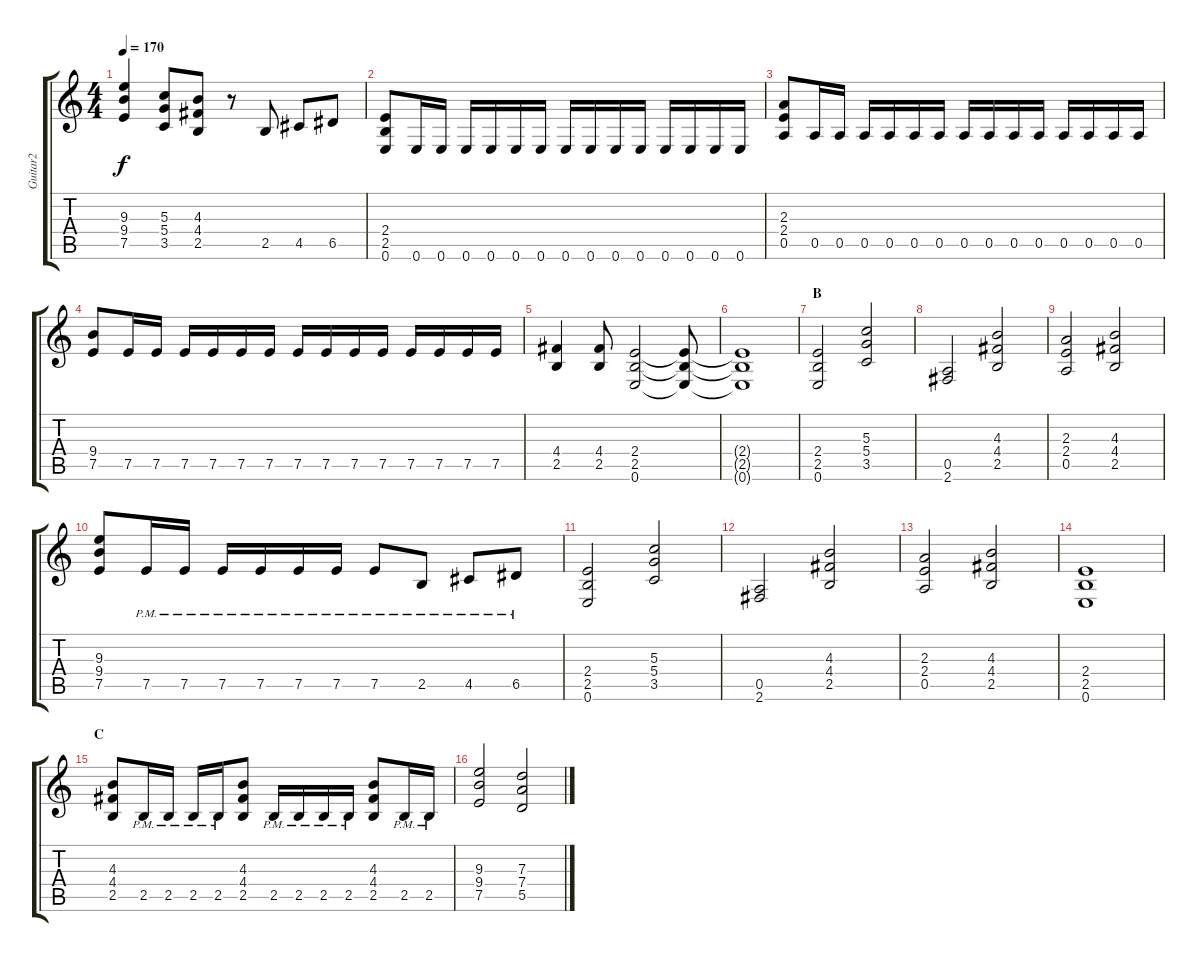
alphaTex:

\track ("Guitar2" "Guitar2") {instrument distortionguitar}
\staff {score tabs}
\tuning (E4 B3 G3 D3 A2 E2) {hide}
\ts (4 4)
\tempo 170
\clef g2
\ks c
(9.3 9.4 7.5).4{dy f} (5.3 5.4 3.5).8 (4.3 4.4 2.5).8 r.8 2.5.8 4.5.8 6.5.8 |
(2.4 2.5 0.6).8 0.6.16 0.6.16 0.6.16 0.6.16 0.6.16 0.6.16 0.6.16 0.6.16 0.6.16 0.6.16 0.6.16 0.6.16 0.6.16 0.6.16 |
(2.3 2.4 0.5).8 0.5.16 0.5.16 0.5.16 0.5.16 0.5.16 0.5.16 0.5.16 0.5.16 0.5.16 0.5.16 0.5.16 0.5.16 0.5.16 0.5.16 |
(9.4 7.5).8 7.5.16 7.5.16 7.5.16 7.5.16 7.5.16 7.5.16 7.5.16 7.5.16 7.5.16 7.5.16 7.5.16 7.5.16 7.5.16 7.5.16 |
(4.4 2.5).4 (4.4 2.5).8 (2.4 2.5 0.6).2 (2.4{t} 2.5{t} 0.6{t}).8 |
(2.4{t} 2.5{t} 0.6{t}).1 |
\section ("" "B")
(2.4 2.5 0.6).2 (5.3 5.4 3.5).2 |
(0.5 2.6).2 (4.3 4.4 2.5).2 |
(2.3 2.4 0.5).2 (4.3 4.4 2.5).2 |
(9.3 9.4 7.5).8 7.5{pm}.16 7.5{pm}.16 7.5{pm}.16 7.5{pm}.16 7.5{pm}.16 7.5{pm}.16 7.5{pm}.8 2.5{pm}.8 4.5{pm}.8 6.5{pm}.8 |
(2.4 2.5 0.6).2 (5.3 5.4 3.5).2 |
(0.5 2.6).2 (4.3 4.4 2.5).2 |
(2.3 2.4 0.5).2 (4.3 4.4 2.5).2 |
(2.4 2.5 0.6).1 |
\section ("" "C")
(4.3 4.4 2.5).8 2.5{pm}.16 2.5{pm}.16 2.5{pm}.16 2.5{pm}.16 (4.3 4.4 2.5).8 2.5{pm}.16 2.5{pm}.16 2.5{pm}.16 2.5{pm}.16 (4.3 4.4 2.5).8 2.5{pm}.16 2.5{pm}.16 |
(9.3 9.4 7.5).2 (7.3 7.4 5.5).2
